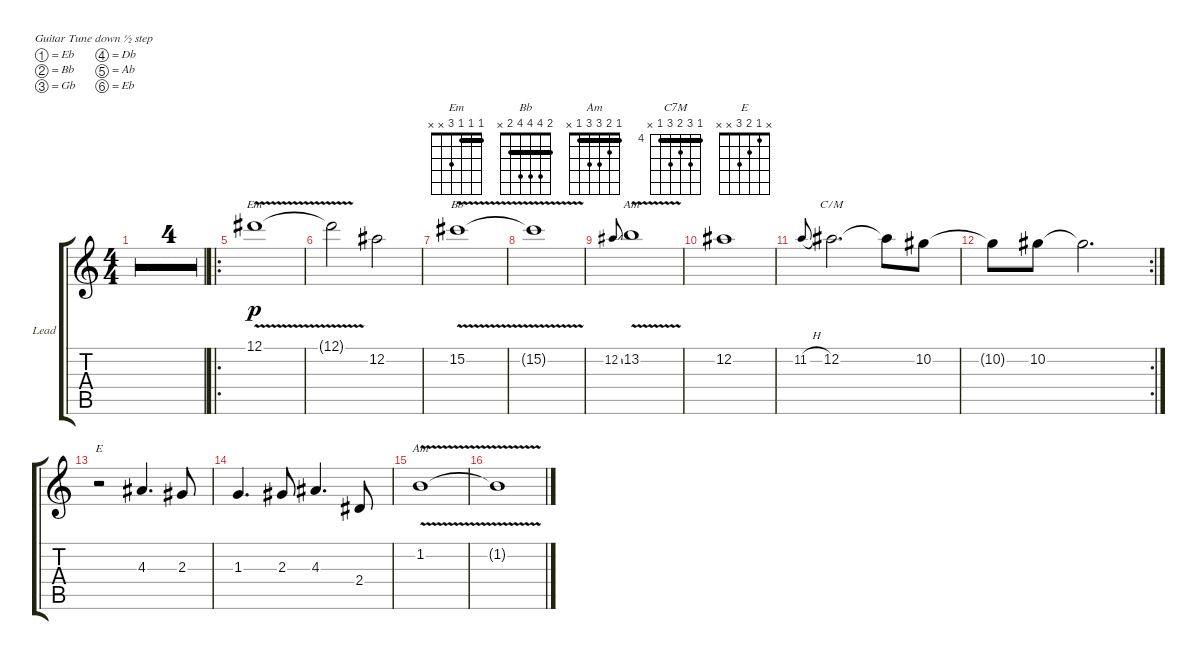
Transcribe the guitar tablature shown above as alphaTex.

\defaultSystemsLayout 4
\bracketExtendMode groupsimilarinstruments
\firstSystemTrackNameOrientation horizontal
\otherSystemsTrackNameOrientation horizontal
\track ("Lead" "Lead") {multiBarRest instrument overdrivenguitar}
\staff {score tabs}
\tuning (Eb4 Bb3 Gb3 Db3 Ab2 Eb2)
\chord ("Em" 1 1 1 3 x x) {barre (1 1)}
\chord ("Bb" 2 4 4 4 2 x) {barre 2}
\chord ("Am" 1 2 3 3 1 x) {barre 1}
\chord ("C7M" 4 6 5 6 4 x) {firstfret 4 barre 4}
\chord ("E" x 1 2 3 x x)
\ts (4 4)
\tempo 145
\clef g2
\ks c
r.1{dy p} |
r.1 |
r.1 |
r.1 |
\ro
12.1{v}.1{ch "Em"} |
12.1{v t}.2 12.2.2 |
15.2{v}.1{ch "Bb"} |
15.2{v t}.1 |
12.2{ss}.8{gr onbeat} 13.2{v}.1{ch "Am"} |
12.2.1 |
11.2{h}.8{gr onbeat} 12.2.2{d ch "C7M"} 12.2{t}.8 10.2.8 |
\rc 2
10.2{t}.8 10.2.8 10.2{t}.2{d} |
r.2{ch "E"} 4.3.4{d} 2.3.8 |
1.3.4{d} 2.3.8 4.3.4{d} 2.4.8 |
1.2{v}.1{ch "Am"} |
1.2{v t}.1
